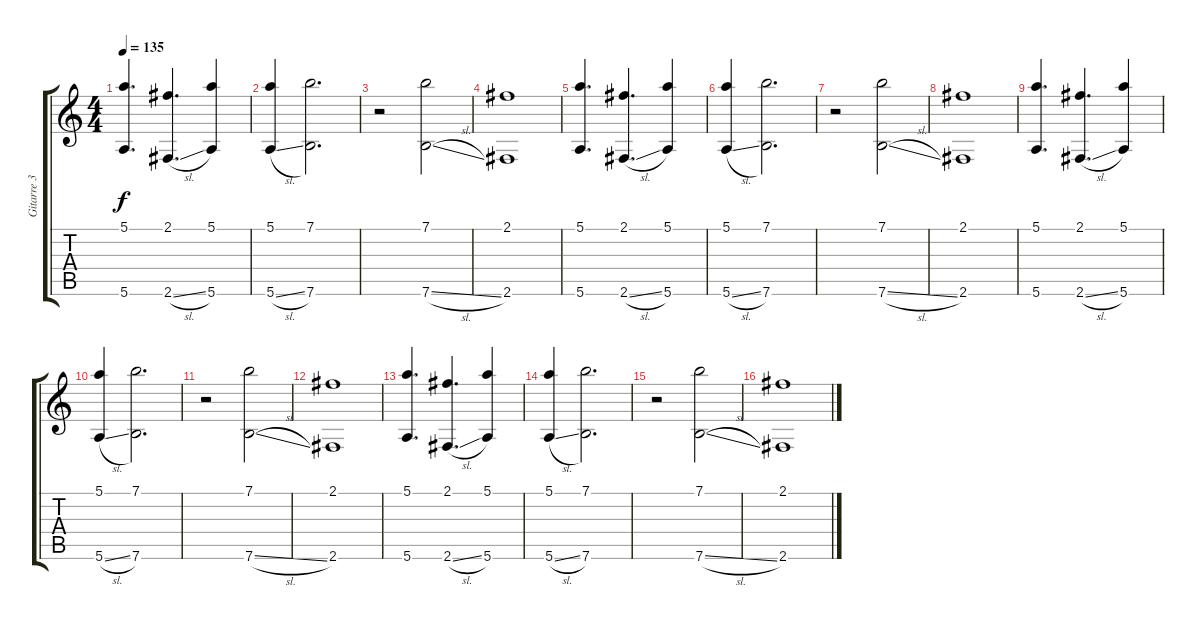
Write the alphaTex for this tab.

\track ("Gitarre 3" "Gitarre 3") {instrument distortionguitar}
\staff {score tabs}
\tuning (E4 B3 G3 D3 A2 E2) {hide}
\ts (4 4)
\tempo 135
\clef g2
\ks c
(5.1 5.6).4{d dy f} (2.1 2.6{sl}).4{d} (5.1 5.6).4 |
(5.1 5.6{sl}).4 (7.1 7.6).2{d} |
r.2 (7.1 7.6{sl}).2 |
(2.1 2.6).1 |
(5.1 5.6).4{d} (2.1 2.6{sl}).4{d} (5.1 5.6).4 |
(5.1 5.6{sl}).4 (7.1 7.6).2{d} |
r.2 (7.1 7.6{sl}).2 |
(2.1 2.6).1 |
(5.1 5.6).4{d} (2.1 2.6{sl}).4{d} (5.1 5.6).4 |
(5.1 5.6{sl}).4 (7.1 7.6).2{d} |
r.2 (7.1 7.6{sl}).2 |
(2.1 2.6).1 |
(5.1 5.6).4{d} (2.1 2.6{sl}).4{d} (5.1 5.6).4 |
(5.1 5.6{sl}).4 (7.1 7.6).2{d} |
r.2 (7.1 7.6{sl}).2 |
(2.1 2.6).1
